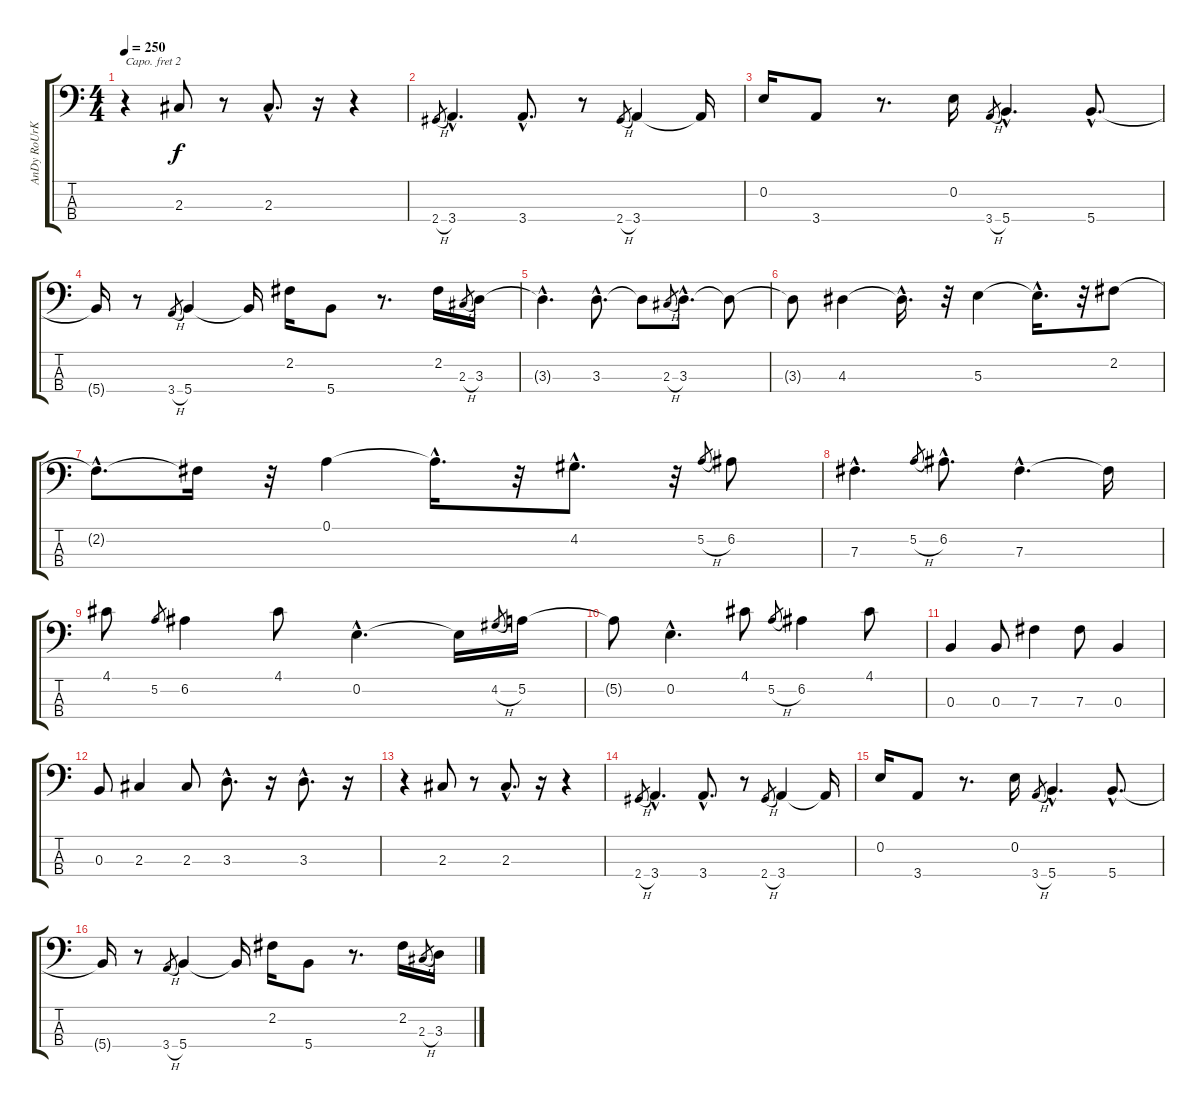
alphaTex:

\track ("AnDy RoUrKe" "AnDy RoUrK") {instrument electricbasspick}
\staff {score tabs}
\capo 2
\tuning (G2 D2 A1 E1) {hide}
\ts (4 4)
\tempo 250
\clef f4
\ks c
r.4{dy f} 2.3.8 r.8 2.3{hac}.8{d} r.16 r.4 |
2.4{h}.8{gr} 3.4{hac}.4{d} 3.4{hac}.8{d} r.8 2.4{h}.8{gr} 3.4.4 3.4{t}.16 |
0.2.16 3.4.8 r.8{d} 0.2.16 3.4{h}.8{gr} 5.4{hac}.4{d} 5.4{hac}.8{d} |
5.4{t}.16 r.8 3.4{h}.8{gr} 5.4.4 5.4{t}.16 2.2.16 5.4.8 r.8{d} 2.2.16 2.3{h}.8{gr} 3.3.16 |
3.3{hac t}.4{d} 3.3{hac}.8{d} 3.3{t}.8 2.3{h}.8{gr} 3.3{hac}.8{d} 3.3{t}.8 |
3.3{t}.8 4.3.4 4.3{hac t}.16{d} r.32 5.3.4 5.3{hac t}.16{d} r.32 2.2.8 |
2.2{hac t}.8{d} 2.2{t}.16 r.32 0.1.4 0.1{hac t}.16{d} r.32 4.2{hac}.8{d} r.32 5.2{h}.8{gr} 6.2.8 |
7.3{hac}.4{d} 5.2{h}.8{gr} 6.2{hac}.8{d} 7.3{hac}.4{d} 7.3{t}.16 |
4.1.8 5.2.8{gr} 6.2.4 4.1.8 0.2{hac}.4{d} 0.2{t}.16 4.2{h}.8{gr} 5.2.16 |
5.2{t}.8 0.2{hac}.4{d} 4.1.8 5.2{h}.8{gr} 6.2.4 4.1.8 |
0.3.4 0.3.8 7.3.4 7.3.8 0.3.4 |
0.3.8 2.3.4 2.3.8 3.3{hac}.8{d} r.16 3.3{hac}.8{d} r.16 |
r.4 2.3.8 r.8 2.3{hac}.8{d} r.16 r.4 |
2.4{h}.8{gr} 3.4{hac}.4{d} 3.4{hac}.8{d} r.8 2.4{h}.8{gr} 3.4.4 3.4{t}.16 |
0.2.16 3.4.8 r.8{d} 0.2.16 3.4{h}.8{gr} 5.4{hac}.4{d} 5.4{hac}.8{d} |
5.4{t}.16 r.8 3.4{h}.8{gr} 5.4.4 5.4{t}.16 2.2.16 5.4.8 r.8{d} 2.2.16 2.3{h}.8{gr} 3.3.16
